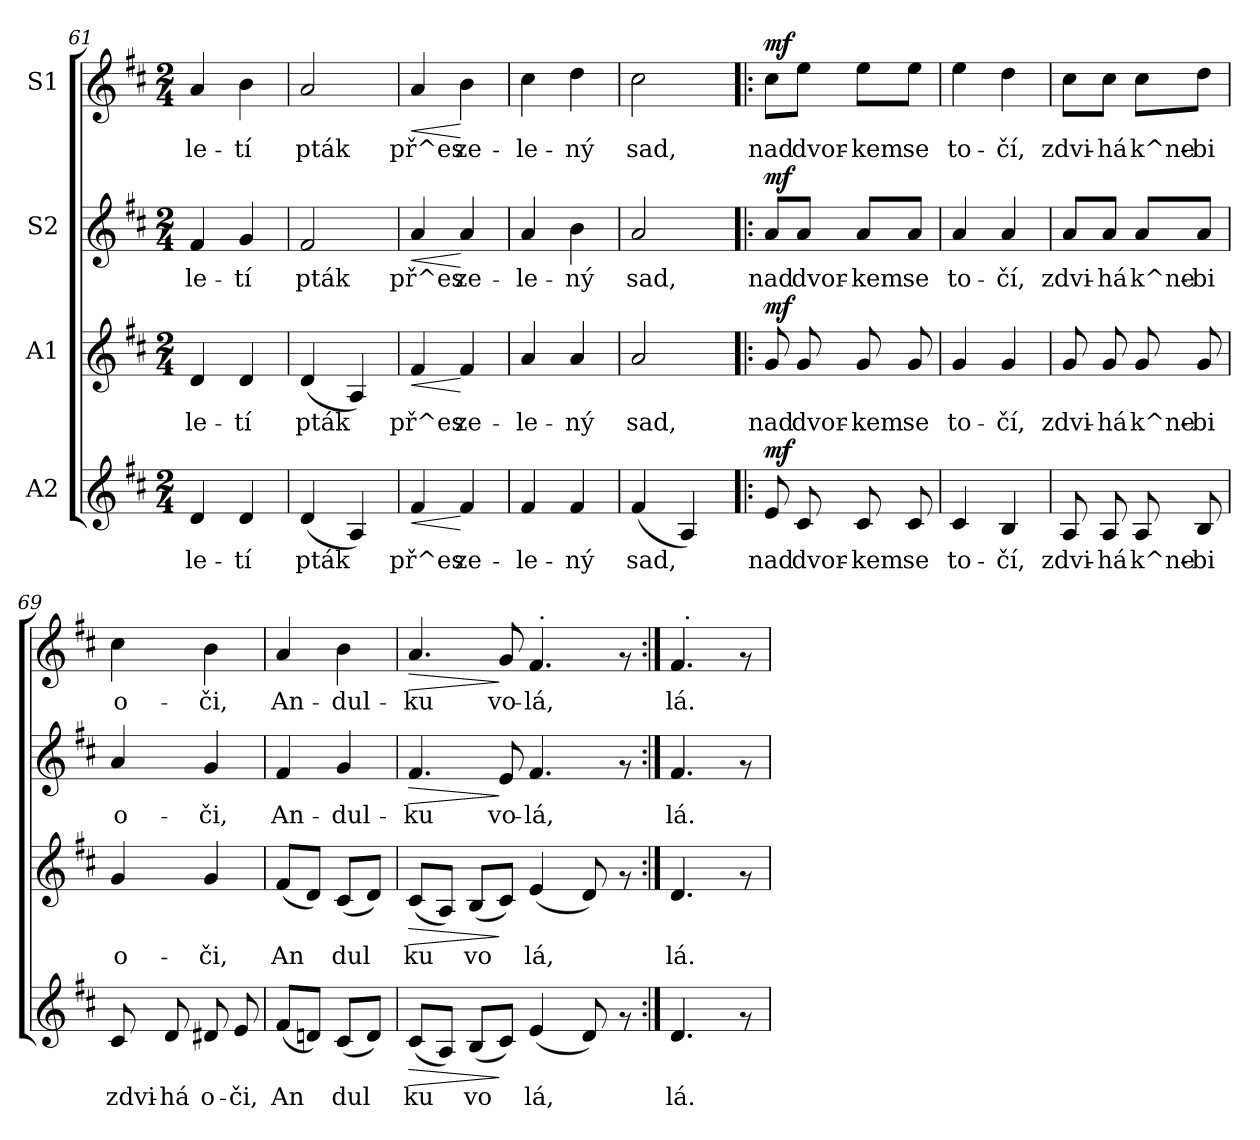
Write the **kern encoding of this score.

**kern	**text	**dynam	**kern	**text	**dynam	**kern	**text	**dynam	**kern	**text	**dynam
*part4	*part4	*part4	*part3	*part3	*part3	*part2	*part2	*part2	*part1	*part1	*part1
*staff4	*staff4	*staff4	*staff3	*staff3	*staff3	*staff2	*staff2	*staff2	*staff1	*staff1	*staff1
*I"A2	*	*	*I"A1	*	*	*I"S2	*	*	*I"S1	*	*
*clefG2	*	*	*clefG2	*	*	*clefG2	*	*	*clefG2	*	*
*k[f#c#]	*	*	*k[f#c#]	*	*	*k[f#c#]	*	*	*k[f#c#]	*	*
*D:	*	*	*D:	*	*	*D:	*	*	*D:	*	*
*M2/4	*	*	*M2/4	*	*	*M2/4	*	*	*M2/4	*	*
=61	=61	=61	=61	=61	=61	=61	=61	=61	=61	=61	=61
!	!LO:LY:b:rj	!	!	!LO:LY:b:rj	!	!	!LO:LY:b:rj	!	!	!LO:LY:b:rj	!
4d/	le-	.	4d/	le-	.	4f#/	le-	.	4a/	le-	.
!	!LO:LY:b:rj	!	!	!LO:LY:b:rj	!	!	!LO:LY:b:rj	!	!	!LO:LY:b:rj	!
4d/	-tí	.	4d/	-tí	.	4g/	-tí	.	4b\	-tí	.
=62	=62	=62	=62	=62	=62	=62	=62	=62	=62	=62	=62
!	!LO:LY:b:rj	!	!	!LO:LY:b:rj	!	!	!LO:LY:b:rj	!	!	!LO:LY:b:rj	!
(>4d/	pták	.	(>4d/	pták-	.	2f#/	pták	.	2a/	pták	.
!	!LO:LY:b:rj	!	!	!LO:LY:b:rj	!	!	!	!	!	!	!
4A/)	.	.	4A/)	-	.	.	.	.	.	.	.
=63	=63	=63	=63	=63	=63	=63	=63	=63	=63	=63	=63
!	!LO:LY:b:rj	!LO:HP:b	!	!LO:LY:b:rj	!LO:HP:b	!	!LO:LY:b:rj	!LO:HP:b	!	!LO:LY:b:rj	!LO:HP:b
4f#/	př^es	<	4f#/	př^es	<	4a/	př^es	<	4a/	př^es	<
!	!LO:LY:b:rj	!	!	!LO:LY:b:rj	!	!	!LO:LY:b:rj	!	!	!LO:LY:b:rj	!
4f#/	ze-	[	4f#/	ze-	[	4a/	ze-	[	4b\	ze-	[
=64	=64	=64	=64	=64	=64	=64	=64	=64	=64	=64	=64
!	!LO:LY:b:rj	!	!	!LO:LY:b:rj	!	!	!LO:LY:b:rj	!	!	!LO:LY:b:rj	!
4f#/	-le-	.	4a/	-le-	.	4a/	-le-	.	4cc#\	-le-	.
!	!LO:LY:b:rj	!	!	!LO:LY:b:rj	!	!	!LO:LY:b:rj	!	!	!LO:LY:b:rj	!
4f#/	-ný	.	4a/	-ný	.	4b\	-ný	.	4dd\	-ný	.
=65	=65	=65	=65	=65	=65	=65	=65	=65	=65	=65	=65
!	!LO:LY:b:rj	!	!	!LO:LY:b:rj	!	!	!LO:LY:b:rj	!	!	!LO:LY:b:rj	!
(>4f#/	sad,	.	2a/	sad,	.	2a/	sad,	.	2cc#\	sad,	.
!	!LO:LY:b:rj	!	!	!	!	!	!	!	!	!	!
4A/)	.	.	.	.	.	.	.	.	.	.	.
=66!|:	=66!|:	=66!|:	=66!|:	=66!|:	=66!|:	=66!|:	=66!|:	=66!|:	=66!|:	=66!|:	=66!|:
!	!LO:LY:b:rj	!LO:DY:a	!	!LO:LY:b:rj	!LO:DY:a	!	!LO:LY:b:rj	!LO:DY:a	!	!LO:LY:b:rj	!LO:DY:a
8e/	nad	mf	8g/	nad	mf	8a/L	nad	mf	8cc#\L	nad	mf
!	!LO:LY:b:rj	!	!	!LO:LY:b:rj	!	!	!LO:LY:b:rj	!	!	!LO:LY:b:rj	!
8c#/	dvor-	.	8g/	dvor-	.	8a/J	dvor-	.	8ee\J	dvor-	.
!	!LO:LY:b:rj	!	!	!LO:LY:b:rj	!	!	!LO:LY:b:rj	!	!	!LO:LY:b:rj	!
8c#/	-kem	.	8g/	-kem	.	8a/L	-kem	.	8ee\L	-kem	.
!	!LO:LY:b:rj	!	!	!LO:LY:b:rj	!	!	!LO:LY:b:rj	!	!	!LO:LY:b:rj	!
8c#/	se	.	8g/	se	.	8a/J	se	.	8ee\J	se	.
=67	=67	=67	=67	=67	=67	=67	=67	=67	=67	=67	=67
!	!LO:LY:b:rj	!	!	!LO:LY:b:rj	!	!	!LO:LY:b:rj	!	!	!LO:LY:b:rj	!
4c#/	to-	.	4g/	to-	.	4a/	to-	.	4ee\	to-	.
!	!LO:LY:b:rj	!	!	!LO:LY:b:rj	!	!	!LO:LY:b:rj	!	!	!LO:LY:b:rj	!
4B/	-čí,	.	4g/	-čí,	.	4a/	-čí,	.	4dd\	-čí,	.
=68	=68	=68	=68	=68	=68	=68	=68	=68	=68	=68	=68
!	!LO:LY:b:rj	!	!	!LO:LY:b:rj	!	!	!LO:LY:b:rj	!	!	!LO:LY:b:rj	!
8A/	zdvi-	.	8g/	zdvi-	.	8a/L	zdvi-	.	8cc#\L	zdvi-	.
!	!LO:LY:b:rj	!	!	!LO:LY:b:rj	!	!	!LO:LY:b:rj	!	!	!LO:LY:b:rj	!
8A/	-há	.	8g/	-há	.	8a/J	-há	.	8cc#\J	-há	.
!	!LO:LY:b:rj	!	!	!LO:LY:b:rj	!	!	!LO:LY:b:rj	!	!	!LO:LY:b:rj	!
8A/	k^ne-	.	8g/	k^ne-	.	8a/L	k^ne-	.	8cc#\L	k^ne-	.
!	!LO:LY:b:rj	!	!	!LO:LY:b:rj	!	!	!LO:LY:b:rj	!	!	!LO:LY:b:rj	!
8B/	-bi	.	8g/	-bi	.	8a/J	-bi	.	8dd\J	-bi	.
!!LO:LB:g=z
=69	=69	=69	=69	=69	=69	=69	=69	=69	=69	=69	=69
!	!LO:LY:b:rj	!	!	!LO:LY:b:rj	!	!	!LO:LY:b:rj	!	!	!LO:LY:b:rj	!
8c#/	zdvi-	.	4g/	o-	.	4a/	o-	.	4cc#\	o-	.
!	!LO:LY:b:rj	!	!	!	!	!	!	!	!	!	!
8d/	-há	.	.	.	.	.	.	.	.	.	.
!	!LO:LY:b:rj	!	!	!LO:LY:b:rj	!	!	!LO:LY:b:rj	!	!	!LO:LY:b:rj	!
8d#X/	o-	.	4g/	-či,	.	4g/	-či,	.	4b\	-či,	.
!	!LO:LY:b:rj	!	!	!	!	!	!	!	!	!	!
8e/	-či,	.	.	.	.	.	.	.	.	.	.
=70	=70	=70	=70	=70	=70	=70	=70	=70	=70	=70	=70
!	!LO:LY:b:rj	!	!	!LO:LY:b:rj	!	!	!LO:LY:b:rj	!	!	!LO:LY:b:rj	!
(>8f#/L	An-	.	(>8f#/L	An-	.	4f#/	An-	.	4a/	An-	.
!	!LO:LY:b:rj	!	!	!LO:LY:b:rj	!	!	!	!	!	!	!
8dn/J)	--	.	8d/J)	--	.	.	.	.	.	.	.
!	!LO:LY:b:rj	!	!	!LO:LY:b:rj	!	!	!LO:LY:b:rj	!	!	!LO:LY:b:rj	!
(>8c#/L	-dul-	.	(>8c#/L	-dul-	.	4g/	-dul-	.	4b\	-dul-	.
!	!LO:LY:b:rj	!	!	!LO:LY:b:rj	!	!	!	!	!	!	!
8d/J)	-	.	8d/J)	-	.	.	.	.	.	.	.
=71	=71	=71	=71	=71	=71	=71	=71	=71	=71	=71	=71
!	!LO:LY:b:rj	!LO:HP:b	!	!LO:LY:b:rj	!LO:HP:b	!	!LO:LY:b:rj	!LO:HP:b	!	!LO:LY:b:rj	!LO:HP:b
*	*	*	*	*	*	*	*	*	*^	*	*
(>8c#/L	ku	>	(>8c#/L	ku-	>	4.f#/	-ku	>	4.a/	2ryy	-ku	>
!	!LO:LY:b:rj	!	!	!LO:LY:b:rj	!	!	!	!	!	!	!	!
8A/J)	.	.	8A/J)	--	.	.	.	.	.	.	.	.
!	!LO:LY:b:rj	!	!	!LO:LY:b:rj	!	!	!	!	!	!	!	!
(>8B/L	vo-	.	(>8B/L	-vo-	.	.	.	.	.	.	.	.
!	!LO:LY:b:rj	!	!	!LO:LY:b:rj	!	!	!LO:LY:b:rj	!	!	!	!LO:LY:b:rj	!
8c#/J)	--	]	8c#/J)	--	]	8e/	vo-	]	8g/	.	vo-	]
!	!LO:LY:b:rj	!	!	!LO:LY:b:rj	!	!	!LO:LY:b:rj	!	!	!	!LO:LY:b:rj	!
(<4e/	-lá,	.	(<4e/	-lá,	.	4.f#/	-lá,	.	4.f#>/	64ryy	-lá,	.
!	!	!	!	!	!	!	!	!	!	!LO:TX:a:t=.	!	!
.	.	.	.	.	.	.	.	.	.	4ryy	.	.
!	!LO:LY:b:rj	!	!	!LO:LY:b:rj	!	!	!	!	!	!	!	!
8d/)	.	.	8d/)	.	.	.	.	.	.	.	.	.
.	.	.	.	.	.	.	.	.	.	8...ryy	.	.
8rf	.	.	8rf	.	.	8rf	.	.	8rf	.	.	.
=72:|!	=72:|!	=72:|!	=72:|!	=72:|!	=72:|!	=72:|!	=72:|!	=72:|!	=72:|!	=72:|!	=72:|!	=72:|!
!	!LO:LY:b:rj	!	!	!LO:LY:b:rj	!	!	!LO:LY:b:rj	!	!	!	!LO:LY:b:rj	!
4.d/	lá.	.	4.d/	lá.	.	4.f#/	lá.	.	4.f#/	32ryy	lá.	.
!	!	!	!	!	!	!	!	!	!	!LO:TX:a:t=.	!	!
.	.	.	.	.	.	.	.	.	.	4...ryy	.	.
8rf	.	.	8rf	.	.	8rf	.	.	8rf	.	.	.
*	*	*	*	*	*	*	*	*	*v	*v	*	*
=	=	=	=	=	=	=	=	=	=	=	=
*-	*-	*-	*-	*-	*-	*-	*-	*-	*-	*-	*-
